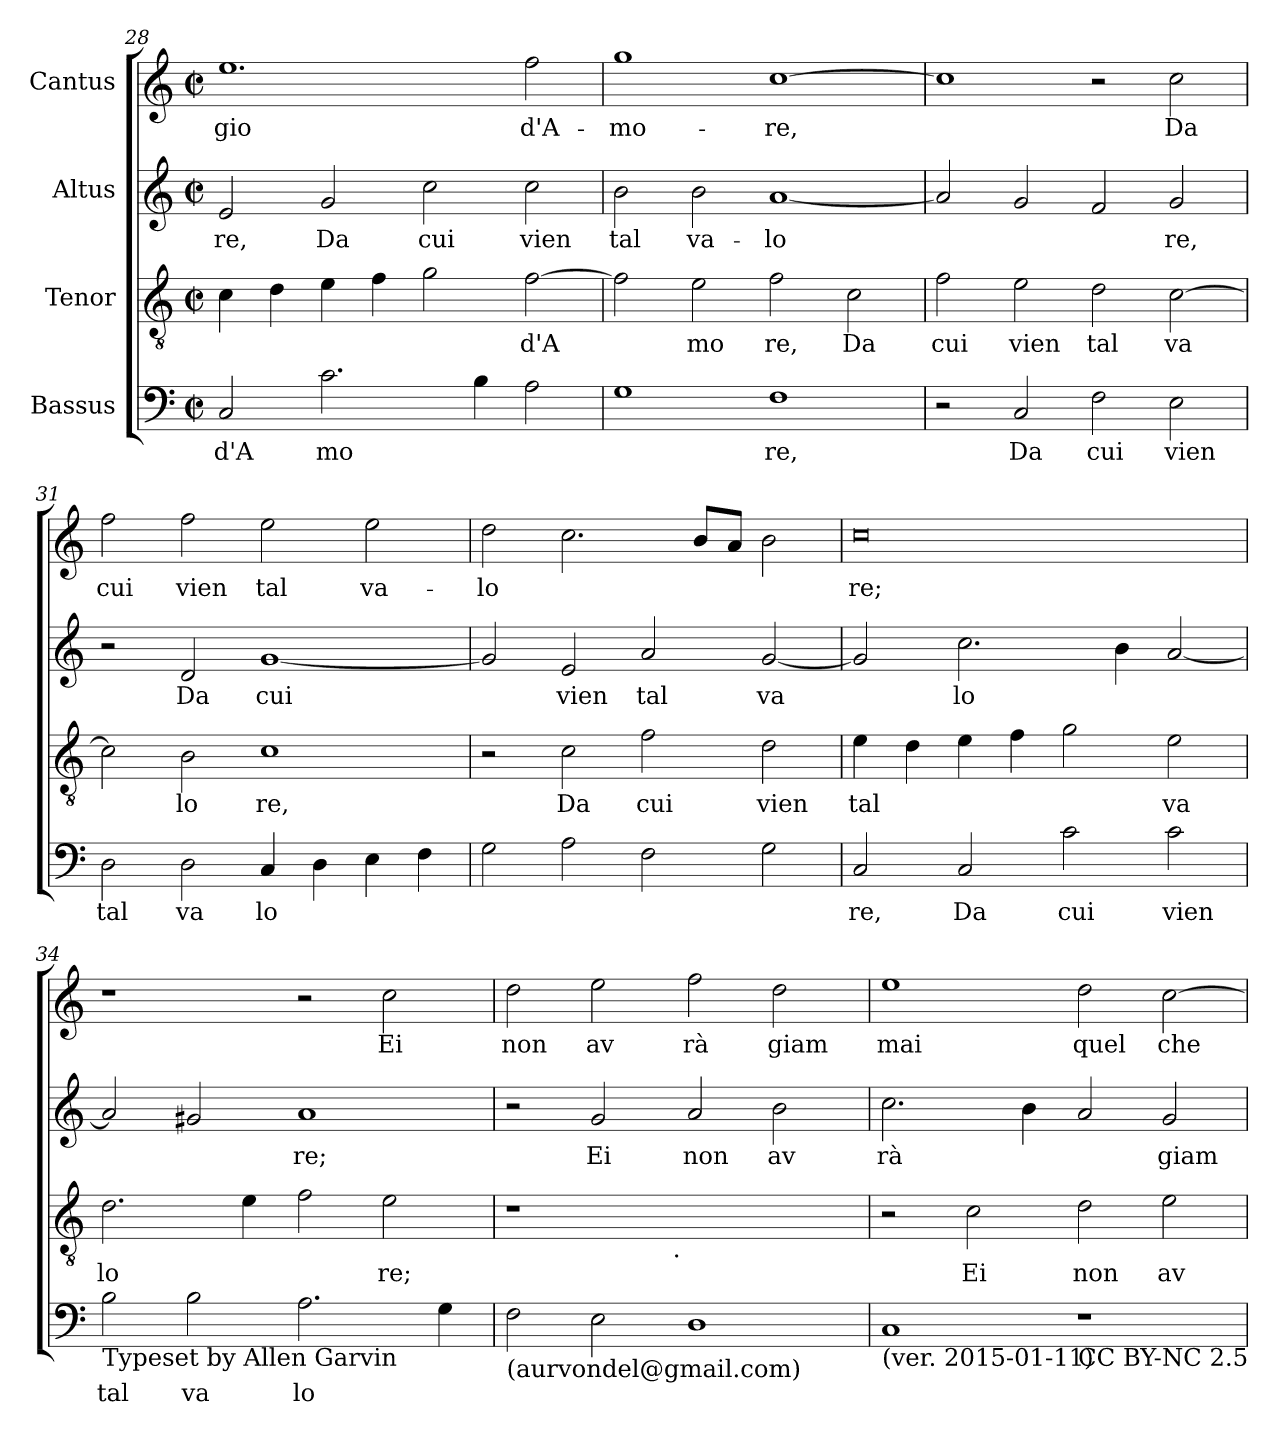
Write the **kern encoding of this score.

**kern	**text	**kern	**text	**kern	**text	**kern	**text
*part4	*part4	*part3	*part3	*part2	*part2	*part1	*part1
*staff4	*staff4	*staff3	*staff3	*staff2	*staff2	*staff1	*staff1
*I"Bassus	*	*I"Tenor	*	*I"Altus	*	*I"Cantus	*
*clefF4	*	*clefGv2	*	*clefG2	*	*clefG2	*
*k[]	*	*k[]	*	*k[]	*	*k[]	*
*C:	*	*C:	*	*C:	*	*C:	*
*M2/2	*	*M2/2	*	*M2/2	*	*M2/2	*
*met(c|)	*	*met(c|)	*	*met(c|)	*	*met(c|)	*
=28	=28	=28	=28	=28	=28	=28	=28
!	!LO:LY:b:cj	!	!LO:LY:b:cj	!	!LO:LY:b:cj	!	!LO:LY:b:cj
2C/	d'A	4c\	.	2e/	-re,	1.ee	-gio
!	!	!	!LO:LY:b:cj	!	!	!	!
.	.	4d\	.	.	.	.	.
!	!LO:LY:b:cj	!	!LO:LY:b:cj	!	!LO:LY:b:cj	!	!
2.c\	mo	4e\	.	2g/	Da	.	.
!	!	!	!LO:LY:b:cj	!	!	!	!
.	.	4f\	.	.	.	.	.
!	!	!	!LO:LY:b:cj	!	!LO:LY:b:cj	!	!
.	.	2g\	.	2cc\	cui	.	.
!	!LO:LY:b:cj	!	!	!	!	!	!
4B\	.	.	.	.	.	.	.
!	!LO:LY:b:cj	!	!LO:LY:b:cj	!	!LO:LY:b:cj	!	!LO:LY:b:cj
2A\	.	[>2f\	d'A	2cc\	vien	2ff\	d'A-
=29	=29	=29	=29	=29	=29	=29	=29
!	!LO:LY:b:cj	!	!LO:LY:b:cj	!	!LO:LY:b:cj	!	!LO:LY:b:cj
1G	.	2f\]	.	2b\	tal	1gg	-mo-
!	!	!	!LO:LY:b:cj	!	!LO:LY:b:cj	!	!
.	.	2e\	mo	2b\	va-	.	.
!	!LO:LY:b:cj	!	!LO:LY:b:cj	!	!LO:LY:b:cj	!	!LO:LY:b:cj
1F	re,	2f\	re,	[<1a	-lo-	[>1cc	-re,
!	!	!	!LO:LY:b:cj	!	!	!	!
.	.	2c\	Da	.	.	.	.
=30	=30	=30	=30	=30	=30	=30	=30
!	!	!	!LO:LY:b:cj	!	!LO:LY:b:cj	!	!LO:LY:b:cj
2r	.	2f\	cui	2a/]	--	1cc]	.
!	!LO:LY:b:cj	!	!LO:LY:b:cj	!	!LO:LY:b:cj	!	!
2C/	Da	2e\	vien	2g/	--	.	.
!	!LO:LY:b:cj	!	!LO:LY:b:cj	!	!LO:LY:b:cj	!	!
2F\	cui	2d\	tal	2f/	--	2r	.
!	!LO:LY:b:cj	!	!LO:LY:b:cj	!	!LO:LY:b:cj	!	!LO:LY:b:cj
2E\	vien	[>2c\	va	2g/	-re,	2cc\	Da
=31	=31	=31	=31	=31	=31	=31	=31
!	!LO:LY:b:cj	!	!LO:LY:b:cj	!	!	!	!LO:LY:b:cj
2D\	tal	2c\]	.	2r	.	2ff\	cui
!	!LO:LY:b:cj	!	!LO:LY:b:cj	!	!LO:LY:b:cj	!	!LO:LY:b:cj
2D\	va	2B\	lo	2d/	Da	2ff\	vien
!	!LO:LY:b:cj	!	!LO:LY:b:cj	!	!LO:LY:b:cj	!	!LO:LY:b:cj
4C/	lo	1c	re,	[<1g	cui	2ee\	tal
!	!LO:LY:b:cj	!	!	!	!	!	!
4D\	.	.	.	.	.	.	.
!	!LO:LY:b:cj	!	!	!	!	!	!LO:LY:b:cj
4E\	.	.	.	.	.	2ee\	va-
!	!LO:LY:b:cj	!	!	!	!	!	!
4F\	.	.	.	.	.	.	.
!!LO:PB:g=z
=32	=32	=32	=32	=32	=32	=32	=32
!	!LO:LY:b:cj	!	!	!	!LO:LY:b:cj	!	!LO:LY:b:cj
2G\	.	2r	.	2g/]	.	2dd\	-lo
!	!LO:LY:b:cj	!	!LO:LY:b:cj	!	!LO:LY:b:cj	!	!LO:LY:b:cj
2A\	.	2c\	Da	2e/	vien	2.cc\	.
!	!LO:LY:b:cj	!	!LO:LY:b:cj	!	!LO:LY:b:cj	!	!
2F\	.	2f\	cui	2a/	tal	.	.
!	!	!	!	!	!	!	!LO:LY:b:cj
.	.	.	.	.	.	8b/L	.
!	!	!	!	!	!	!	!LO:LY:b:cj
.	.	.	.	.	.	8a/J	.
!	!LO:LY:b:cj	!	!LO:LY:b:cj	!	!LO:LY:b:cj	!	!LO:LY:b:cj
2G\	.	2d\	vien	[<2g/	va	2b\	.
=33	=33	=33	=33	=33	=33	=33	=33
!	!LO:LY:b:cj	!	!LO:LY:b:cj	!	!LO:LY:b:cj	!	!LO:LY:b:cj
2C/	re,	4e\	tal	2g/]	.	0cc	re;
!	!	!	!LO:LY:b:cj	!	!	!	!
.	.	4d\	.	.	.	.	.
!	!LO:LY:b:cj	!	!LO:LY:b:cj	!	!LO:LY:b:cj	!	!
2C/	Da	4e\	.	2.cc\	lo	.	.
!	!	!	!LO:LY:b:cj	!	!	!	!
.	.	4f\	.	.	.	.	.
!	!LO:LY:b:cj	!	!LO:LY:b:cj	!	!	!	!
2c\	cui	2g\	.	.	.	.	.
!	!	!	!	!	!LO:LY:b:cj	!	!
.	.	.	.	4b\	.	.	.
!	!LO:LY:b:cj	!	!LO:LY:b:cj	!	!LO:LY:b:cj	!	!
2c\	vien	2e\	va	[<2a/	.	.	.
=34	=34	=34	=34	=34	=34	=34	=34
!LO:TX:b:t=Typeset by Allen Garvin	!	!	!	!	!	!	!
!	!LO:LY:b:cj	!	!LO:LY:b:cj	!	!LO:LY:b:cj	!	!
2B\	tal	2.d\	lo	2a/]	.	1r	.
!	!LO:LY:b:cj	!	!	!	!LO:LY:b:cj	!	!
2B\	va	.	.	2g#/	.	.	.
!	!	!	!LO:LY:b:cj	!	!	!	!
.	.	4e\	.	.	.	.	.
!	!LO:LY:b:cj	!	!LO:LY:b:cj	!	!LO:LY:b:cj	!	!
2.A\	lo	2f\	.	1a	re;	2r	.
!	!	!	!LO:LY:b:cj	!	!	!	!LO:LY:b:cj
.	.	2e\	re;	.	.	2cc\	Ei
!	!LO:LY:b:cj	!	!	!	!	!	!
4G\	.	.	.	.	.	.	.
=35	=35	=35	=35	=35	=35	=35	=35
!LO:TX:b:t=(aurvondel@gmail.com)	!	!	!	!	!	!	!
!	!LO:LY:b:cj	!	!	!	!	!	!LO:LY:b:cj
*	*	*^	*	*	*	*	*
2F\	.	1r	2ryy	.	2r	.	2dd\	non
!	!LO:LY:b:cj	!	!	!	!	!LO:LY:b:cj	!	!LO:LY:b:cj
2E\	.	.	4...ryy	.	2g/	Ei	2ee\	av
!	!	!	!LO:TX:b:t=.	!	!	!	!	!
.	.	.	1ryy	.	.	.	.	.
!	!LO:LY:b:cj	!	!	!	!	!LO:LY:b:cj	!	!LO:LY:b:cj
1D	.	1ryy	.	.	2a/	non	2ff\	rà
!	!	!	!	!	!	!LO:LY:b:cj	!	!LO:LY:b:cj
.	.	.	.	.	2b\	av	2dd\	giam
.	.	.	32ryy	.	.	.	.	.
=36	=36	=36	=36	=36	=36	=36	=36	=36
!LO:TX:b:t=(ver. 2015-01-11)	!	!	!	!	!	!	!	!
!	!	!	!	!	!	!LO:LY:b:cj	!	!LO:LY:b:cj
*	*	*v	*v	*	*	*	*	*
1C	.	2r	.	2.cc\	rà	1ee	mai
!	!	!	!LO:LY:b:cj	!	!	!	!
.	.	2c\	Ei	.	.	.	.
!	!	!	!	!	!LO:LY:b:cj	!	!
.	.	.	.	4b\	.	.	.
!LO:TX:b:t=CC BY-NC 2.5	!	!	!	!	!	!	!
!	!	!	!LO:LY:b:cj	!	!LO:LY:b:cj	!	!LO:LY:b:cj
1r	.	2d\	non	2a/	.	2dd\	quel
!	!	!	!LO:LY:b:cj	!	!LO:LY:b:cj	!	!LO:LY:b:cj
.	.	2e\	av	2g/	giam	[>2cc\	che
=	=	=	=	=	=	=	=
*-	*-	*-	*-	*-	*-	*-	*-
